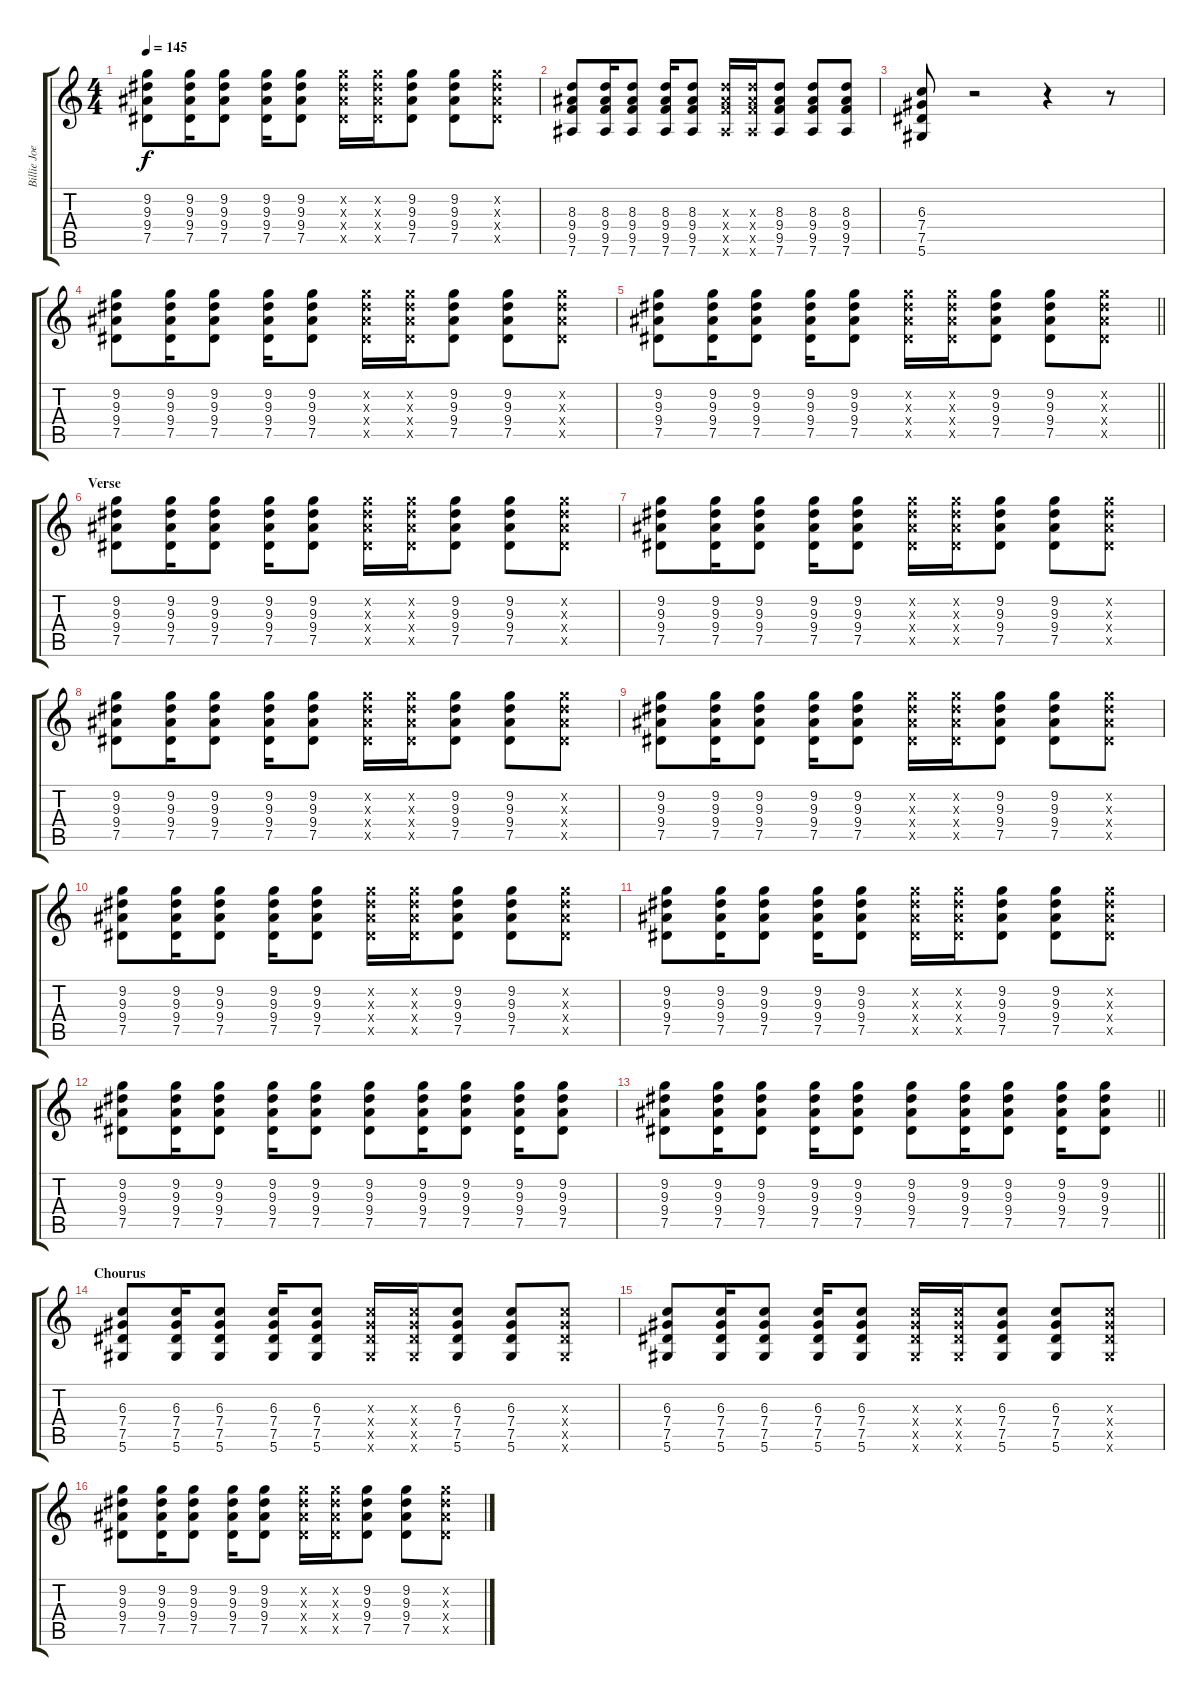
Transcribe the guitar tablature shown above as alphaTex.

\track ("Billie Joe" "Billie Joe") {instrument distortionguitar}
\staff {score tabs}
\tuning (Eb4 Bb3 Gb3 Db3 Ab2 Eb2) {hide}
\ts (4 4)
\tempo 145
\clef g2
\ks c
(9.2 9.3 9.4 7.5).8{dy f} (9.2 9.3 9.4 7.5).16 (9.2 9.3 9.4 7.5).8 (9.2 9.3 9.4 7.5).16 (9.2 9.3 9.4 7.5).8 (9.2{x} 9.3{x} 9.4{x} 7.5{x}).16 (9.2{x} 9.3{x} 9.4{x} 7.5{x}).16 (9.2 9.3 9.4 7.5).8 (9.2 9.3 9.4 7.5).8 (9.2{x} 9.3{x} 9.4{x} 7.5{x}).8 |
(8.3 9.4 9.5 7.6).8 (8.3 9.4 9.5 7.6).16 (8.3 9.4 9.5 7.6).8 (8.3 9.4 9.5 7.6).16 (8.3 9.4 9.5 7.6).8 (8.3{x} 9.4{x} 9.5{x} 7.6{x}).16 (8.3{x} 9.4{x} 9.5{x} 7.6{x}).16 (8.3 9.4 9.5 7.6).8 (8.3 9.4 9.5 7.6).8 (8.3 9.4 9.5 7.6).8 |
(6.3 7.4 7.5 5.6).8 r.2 r.4 r.8 |
(9.2 9.3 9.4 7.5).8 (9.2 9.3 9.4 7.5).16 (9.2 9.3 9.4 7.5).8 (9.2 9.3 9.4 7.5).16 (9.2 9.3 9.4 7.5).8 (9.2{x} 9.3{x} 9.4{x} 7.5{x}).16 (9.2{x} 9.3{x} 9.4{x} 7.5{x}).16 (9.2 9.3 9.4 7.5).8 (9.2 9.3 9.4 7.5).8 (9.2{x} 9.3{x} 9.4{x} 7.5{x}).8 |
\barLineRight lightlight
(9.2 9.3 9.4 7.5).8 (9.2 9.3 9.4 7.5).16 (9.2 9.3 9.4 7.5).8 (9.2 9.3 9.4 7.5).16 (9.2 9.3 9.4 7.5).8 (9.2{x} 9.3{x} 9.4{x} 7.5{x}).16 (9.2{x} 9.3{x} 9.4{x} 7.5{x}).16 (9.2 9.3 9.4 7.5).8 (9.2 9.3 9.4 7.5).8 (9.2{x} 9.3{x} 9.4{x} 7.5{x}).8 |
\section ("" "Verse")
(9.2 9.3 9.4 7.5).8 (9.2 9.3 9.4 7.5).16 (9.2 9.3 9.4 7.5).8 (9.2 9.3 9.4 7.5).16 (9.2 9.3 9.4 7.5).8 (9.2{x} 9.3{x} 9.4{x} 7.5{x}).16 (9.2{x} 9.3{x} 9.4{x} 7.5{x}).16 (9.2 9.3 9.4 7.5).8 (9.2 9.3 9.4 7.5).8 (9.2{x} 9.3{x} 9.4{x} 7.5{x}).8 |
(9.2 9.3 9.4 7.5).8 (9.2 9.3 9.4 7.5).16 (9.2 9.3 9.4 7.5).8 (9.2 9.3 9.4 7.5).16 (9.2 9.3 9.4 7.5).8 (9.2{x} 9.3{x} 9.4{x} 7.5{x}).16 (9.2{x} 9.3{x} 9.4{x} 7.5{x}).16 (9.2 9.3 9.4 7.5).8 (9.2 9.3 9.4 7.5).8 (9.2{x} 9.3{x} 9.4{x} 7.5{x}).8 |
(9.2 9.3 9.4 7.5).8 (9.2 9.3 9.4 7.5).16 (9.2 9.3 9.4 7.5).8 (9.2 9.3 9.4 7.5).16 (9.2 9.3 9.4 7.5).8 (9.2{x} 9.3{x} 9.4{x} 7.5{x}).16 (9.2{x} 9.3{x} 9.4{x} 7.5{x}).16 (9.2 9.3 9.4 7.5).8 (9.2 9.3 9.4 7.5).8 (9.2{x} 9.3{x} 9.4{x} 7.5{x}).8 |
(9.2 9.3 9.4 7.5).8 (9.2 9.3 9.4 7.5).16 (9.2 9.3 9.4 7.5).8 (9.2 9.3 9.4 7.5).16 (9.2 9.3 9.4 7.5).8 (9.2{x} 9.3{x} 9.4{x} 7.5{x}).16 (9.2{x} 9.3{x} 9.4{x} 7.5{x}).16 (9.2 9.3 9.4 7.5).8 (9.2 9.3 9.4 7.5).8 (9.2{x} 9.3{x} 9.4{x} 7.5{x}).8 |
(9.2 9.3 9.4 7.5).8 (9.2 9.3 9.4 7.5).16 (9.2 9.3 9.4 7.5).8 (9.2 9.3 9.4 7.5).16 (9.2 9.3 9.4 7.5).8 (9.2{x} 9.3{x} 9.4{x} 7.5{x}).16 (9.2{x} 9.3{x} 9.4{x} 7.5{x}).16 (9.2 9.3 9.4 7.5).8 (9.2 9.3 9.4 7.5).8 (9.2{x} 9.3{x} 9.4{x} 7.5{x}).8 |
(9.2 9.3 9.4 7.5).8 (9.2 9.3 9.4 7.5).16 (9.2 9.3 9.4 7.5).8 (9.2 9.3 9.4 7.5).16 (9.2 9.3 9.4 7.5).8 (9.2{x} 9.3{x} 9.4{x} 7.5{x}).16 (9.2{x} 9.3{x} 9.4{x} 7.5{x}).16 (9.2 9.3 9.4 7.5).8 (9.2 9.3 9.4 7.5).8 (9.2{x} 9.3{x} 9.4{x} 7.5{x}).8 |
(9.2 9.3 9.4 7.5).8 (9.2 9.3 9.4 7.5).16 (9.2 9.3 9.4 7.5).8 (9.2 9.3 9.4 7.5).16 (9.2 9.3 9.4 7.5).8 (9.2 9.3 9.4 7.5).8 (9.2 9.3 9.4 7.5).16 (9.2 9.3 9.4 7.5).8 (9.2 9.3 9.4 7.5).16 (9.2 9.3 9.4 7.5).8 |
\barLineRight lightlight
(9.2 9.3 9.4 7.5).8 (9.2 9.3 9.4 7.5).16 (9.2 9.3 9.4 7.5).8 (9.2 9.3 9.4 7.5).16 (9.2 9.3 9.4 7.5).8 (9.2 9.3 9.4 7.5).8 (9.2 9.3 9.4 7.5).16 (9.2 9.3 9.4 7.5).8 (9.2 9.3 9.4 7.5).16 (9.2 9.3 9.4 7.5).8 |
\section ("" "Chourus")
(6.3 7.4 7.5 5.6).8 (6.3 7.4 7.5 5.6).16 (6.3 7.4 7.5 5.6).8 (6.3 7.4 7.5 5.6).16 (6.3 7.4 7.5 5.6).8 (6.3{x} 7.4{x} 7.5{x} 5.6{x}).16 (6.3{x} 7.4{x} 7.5{x} 5.6{x}).16 (6.3 7.4 7.5 5.6).8 (6.3 7.4 7.5 5.6).8 (6.3{x} 7.4{x} 7.5{x} 5.6{x}).8 |
(6.3 7.4 7.5 5.6).8 (6.3 7.4 7.5 5.6).16 (6.3 7.4 7.5 5.6).8 (6.3 7.4 7.5 5.6).16 (6.3 7.4 7.5 5.6).8 (6.3{x} 7.4{x} 7.5{x} 5.6{x}).16 (6.3{x} 7.4{x} 7.5{x} 5.6{x}).16 (6.3 7.4 7.5 5.6).8 (6.3 7.4 7.5 5.6).8 (6.3{x} 7.4{x} 7.5{x} 5.6{x}).8 |
(9.2 9.3 9.4 7.5).8 (9.2 9.3 9.4 7.5).16 (9.2 9.3 9.4 7.5).8 (9.2 9.3 9.4 7.5).16 (9.2 9.3 9.4 7.5).8 (9.2{x} 9.3{x} 9.4{x} 7.5{x}).16 (9.2{x} 9.3{x} 9.4{x} 7.5{x}).16 (9.2 9.3 9.4 7.5).8 (9.2 9.3 9.4 7.5).8 (9.2{x} 9.3{x} 9.4{x} 7.5{x}).8
